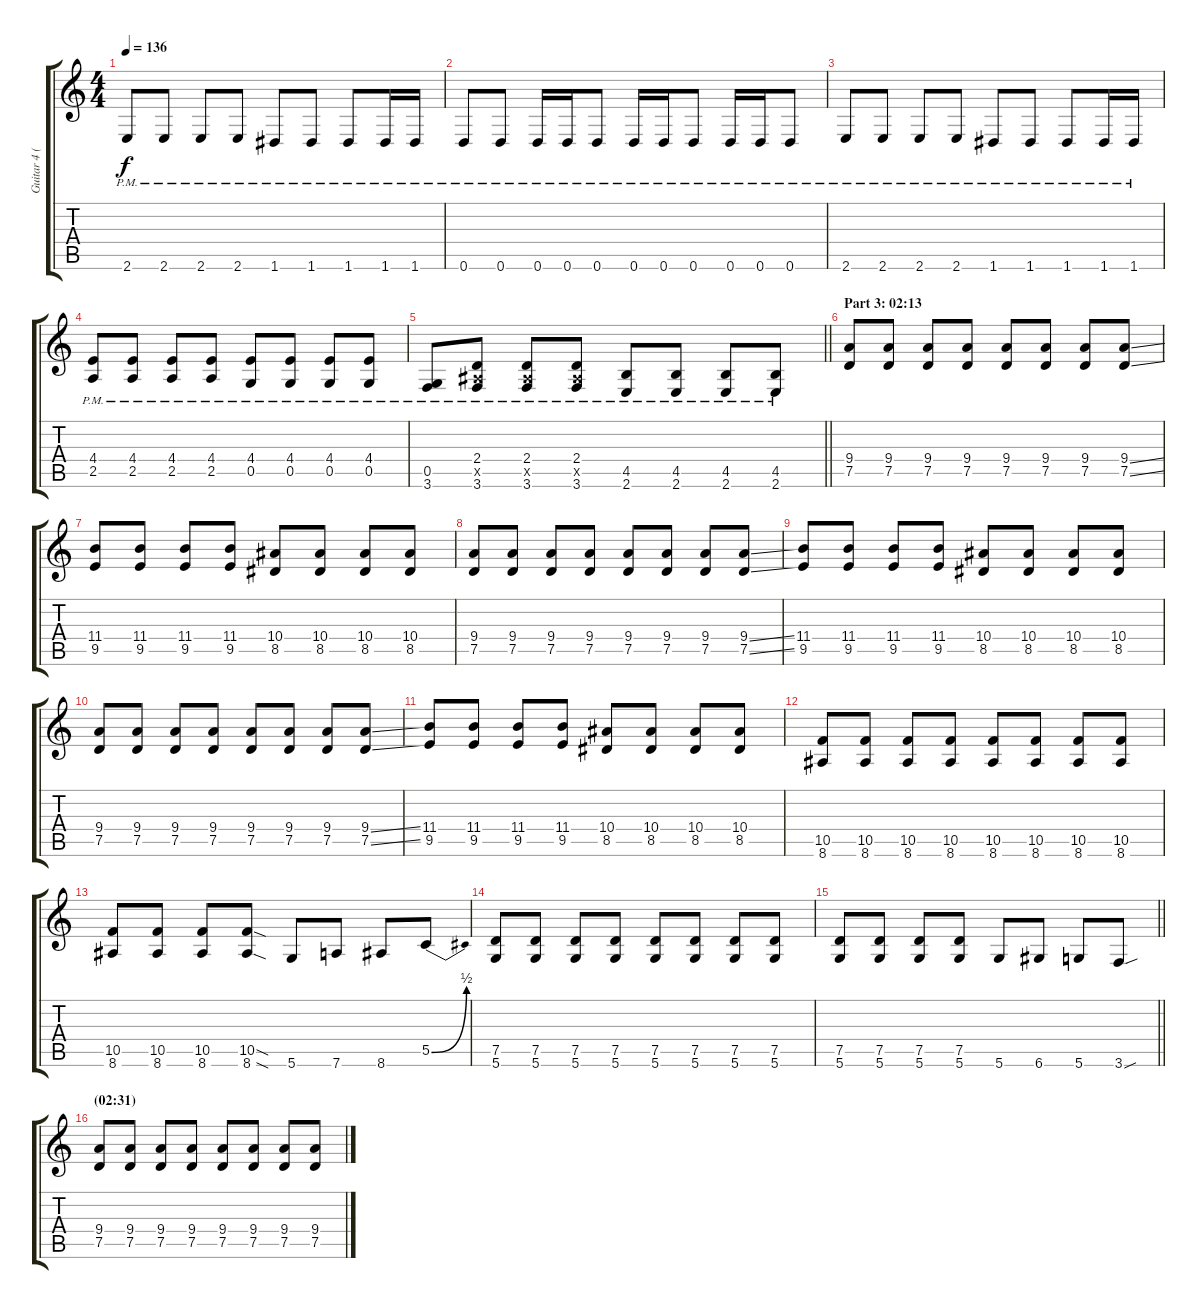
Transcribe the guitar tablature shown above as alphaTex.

\track ("Guitar 4 (Distortion)" "Guitar 4 (") {instrument distortionguitar}
\staff {score tabs}
\tuning (D4 A3 F3 C3 G2 D2) {hide}
\ts (4 4)
\tempo 136
\clef g2
\ks c
2.6{pm}.8{dy f} 2.6{pm}.8 2.6{pm}.8 2.6{pm}.8 1.6{pm}.8 1.6{pm}.8 1.6{pm}.8 1.6{pm}.16 1.6{pm}.16 |
0.6{pm}.8 0.6{pm}.8 0.6{pm}.16 0.6{pm}.16 0.6{pm}.8 0.6{pm}.16 0.6{pm}.16 0.6{pm}.8 0.6{pm}.16 0.6{pm}.16 0.6{pm}.8 |
2.6{pm}.8 2.6{pm}.8 2.6{pm}.8 2.6{pm}.8 1.6{pm}.8 1.6{pm}.8 1.6{pm}.8 1.6{pm}.16 1.6{pm}.16 |
(4.4{pm} 2.5{pm}).8 (4.4{pm} 2.5{pm}).8 (4.4{pm} 2.5{pm}).8 (4.4{pm} 2.5{pm}).8 (4.4{pm} 0.5{pm}).8 (4.4{pm} 0.5{pm}).8 (4.4{pm} 0.5{pm}).8 (4.4{pm} 0.5{pm}).8 |
\barLineRight lightlight
(0.5{pm} 3.6{pm}).8 (2.4{pm} 3.5{pm x} 3.6{pm}).8 (2.4{pm} 3.5{pm x} 3.6{pm}).8 (2.4{pm} 3.5{pm x} 3.6{pm}).8 (4.5{pm} 2.6{pm}).8 (4.5{pm} 2.6{pm}).8 (4.5{pm} 2.6{pm}).8 (4.5{pm} 2.6{pm}).8 |
\section ("" "Part 3: 02:13")
(9.4 7.5).8 (9.4 7.5).8 (9.4 7.5).8 (9.4 7.5).8 (9.4 7.5).8 (9.4 7.5).8 (9.4 7.5).8 (9.4{ss} 7.5{ss}).8 |
(11.4 9.5).8 (11.4 9.5).8 (11.4 9.5).8 (11.4 9.5).8 (10.4 8.5).8 (10.4 8.5).8 (10.4 8.5).8 (10.4 8.5).8 |
(9.4 7.5).8 (9.4 7.5).8 (9.4 7.5).8 (9.4 7.5).8 (9.4 7.5).8 (9.4 7.5).8 (9.4 7.5).8 (9.4{ss} 7.5{ss}).8 |
(11.4 9.5).8 (11.4 9.5).8 (11.4 9.5).8 (11.4 9.5).8 (10.4 8.5).8 (10.4 8.5).8 (10.4 8.5).8 (10.4 8.5).8 |
(9.4 7.5).8 (9.4 7.5).8 (9.4 7.5).8 (9.4 7.5).8 (9.4 7.5).8 (9.4 7.5).8 (9.4 7.5).8 (9.4{ss} 7.5{ss}).8 |
(11.4 9.5).8 (11.4 9.5).8 (11.4 9.5).8 (11.4 9.5).8 (10.4 8.5).8 (10.4 8.5).8 (10.4 8.5).8 (10.4 8.5).8 |
(10.5 8.6).8 (10.5 8.6).8 (10.5 8.6).8 (10.5 8.6).8 (10.5 8.6).8 (10.5 8.6).8 (10.5 8.6).8 (10.5 8.6).8 |
(10.5 8.6).8 (10.5 8.6).8 (10.5 8.6).8 (10.5{sod} 8.6{sod}).8 5.6.8 7.6.8 8.6.8 5.5{be (bend 0 0 60 2)}.8 |
(7.5 5.6).8 (7.5 5.6).8 (7.5 5.6).8 (7.5 5.6).8 (7.5 5.6).8 (7.5 5.6).8 (7.5 5.6).8 (7.5 5.6).8 |
\barLineRight lightlight
(7.5 5.6).8 (7.5 5.6).8 (7.5 5.6).8 (7.5 5.6).8 5.6.8 6.6.8 5.6.8 3.6{sou}.8 |
\section ("" "(02:31)")
(9.4 7.5).8 (9.4 7.5).8 (9.4 7.5).8 (9.4 7.5).8 (9.4 7.5).8 (9.4 7.5).8 (9.4 7.5).8 (9.4{ss} 7.5{ss}).8
